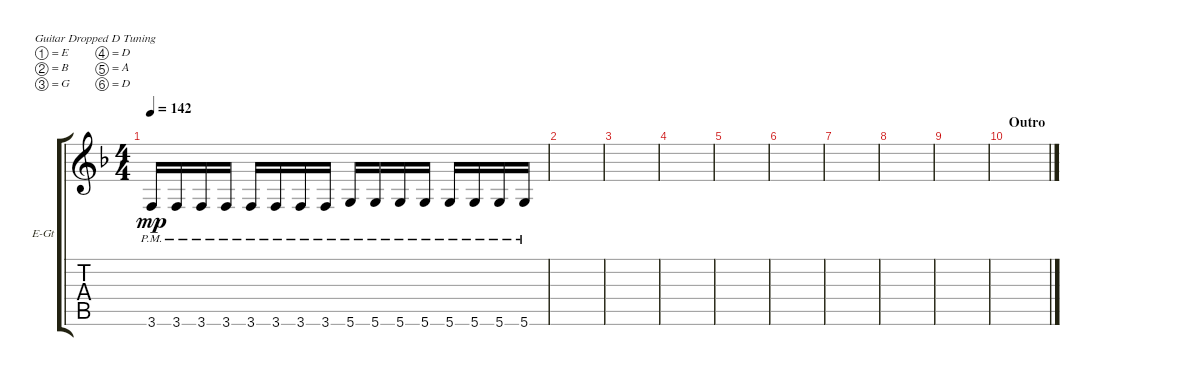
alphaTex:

\bracketExtendMode groupsimilarinstruments
\firstSystemTrackNameOrientation horizontal
\otherSystemsTrackNameOrientation horizontal
\track ("Electric Guitar 3" "E-Gt") {instrument distortionguitar}
\staff {score tabs}
\tuning (E4 B3 G3 D3 A2 D2)
\ts (4 4)
\tempo 142
\clef g2
\scale
0.333333
\ks dminor
3.6{pm}.16{dy mp} 3.6{pm}.16 3.6{pm}.16 3.6{pm}.16 3.6{pm}.16 3.6{pm}.16 3.6{pm}.16 3.6{pm}.16 5.6{pm}.16 5.6{pm}.16 5.6{pm}.16 5.6{pm}.16 5.6{pm}.16 5.6{pm}.16 5.6{pm}.16 5.6{pm}.16 |
\scale
0.333333 |
\scale
0.333333 |
\scale
0.333333 |
\scale
0.333333 |
\scale
0.333333 |
\scale
0.333333 |
\scale
0.333333 |
\scale
0.333333 |
\section ("" "Outro")
\scale
0.333333 |
\scale
0.333333 |
\scale
0.333333 |
\scale
0.333333 |
\scale
0.333333 |
\scale
0.333333 |
\scale
0.333333
